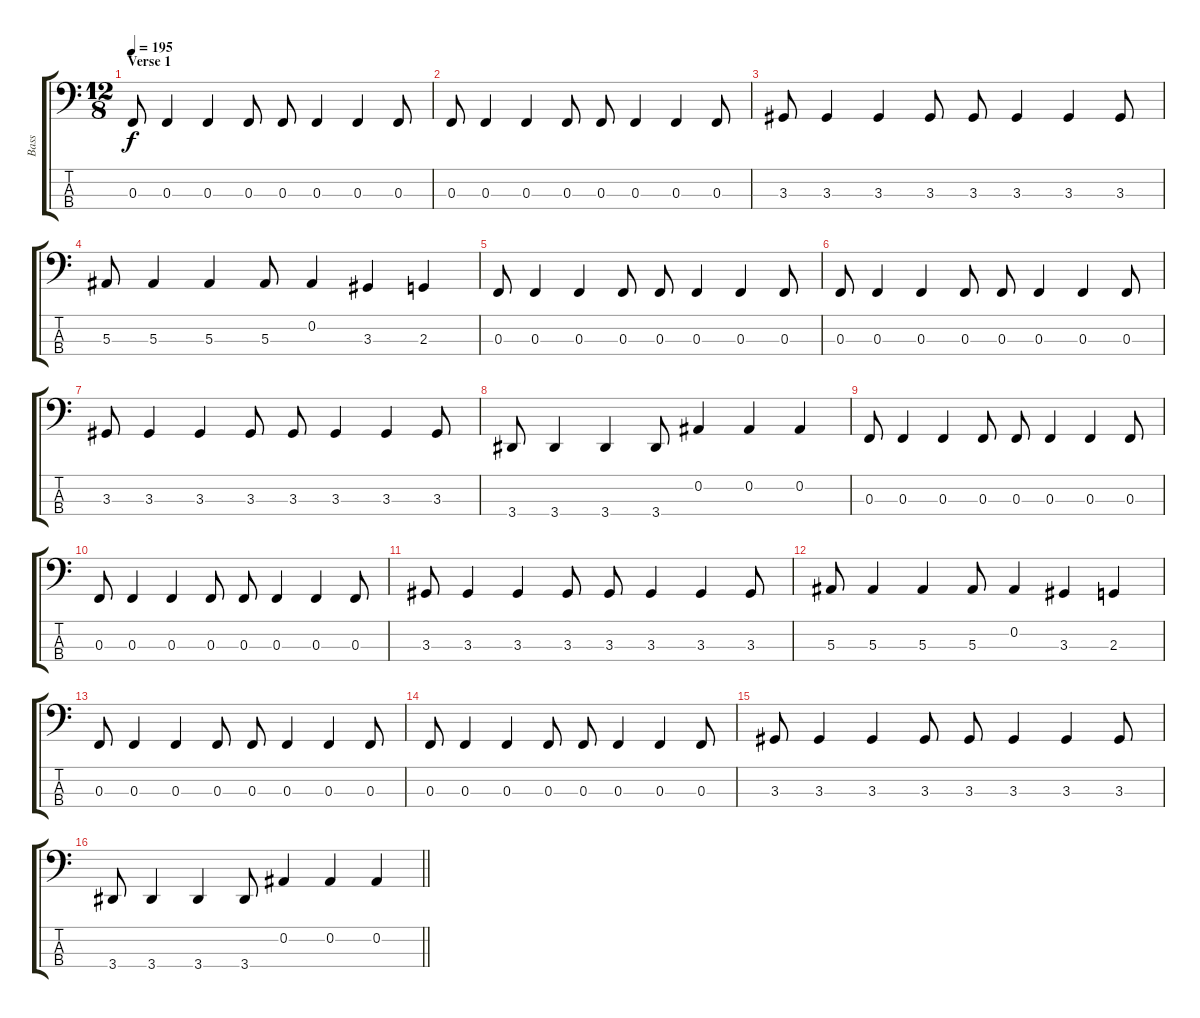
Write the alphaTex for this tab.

\track ("Bass" "Bass") {instrument electricbasspick}
\staff {score tabs}
\tuning (Eb2 Bb1 F1 C1) {hide}
\ts (12 8)
\section ("" "Verse 1")
\tempo 195
\clef f4
\ks c
0.3.8{dy f} 0.3.4 0.3.4 0.3.8 0.3.8 0.3.4 0.3.4 0.3.8 |
0.3.8 0.3.4 0.3.4 0.3.8 0.3.8 0.3.4 0.3.4 0.3.8 |
3.3.8 3.3.4 3.3.4 3.3.8 3.3.8 3.3.4 3.3.4 3.3.8 |
5.3.8 5.3.4 5.3.4 5.3.8 0.2.4 3.3.4 2.3.4 |
0.3.8 0.3.4 0.3.4 0.3.8 0.3.8 0.3.4 0.3.4 0.3.8 |
0.3.8 0.3.4 0.3.4 0.3.8 0.3.8 0.3.4 0.3.4 0.3.8 |
3.3.8 3.3.4 3.3.4 3.3.8 3.3.8 3.3.4 3.3.4 3.3.8 |
3.4.8 3.4.4 3.4.4 3.4.8 0.2.4 0.2.4 0.2.4 |
0.3.8 0.3.4 0.3.4 0.3.8 0.3.8 0.3.4 0.3.4 0.3.8 |
0.3.8 0.3.4 0.3.4 0.3.8 0.3.8 0.3.4 0.3.4 0.3.8 |
3.3.8 3.3.4 3.3.4 3.3.8 3.3.8 3.3.4 3.3.4 3.3.8 |
5.3.8 5.3.4 5.3.4 5.3.8 0.2.4 3.3.4 2.3.4 |
0.3.8 0.3.4 0.3.4 0.3.8 0.3.8 0.3.4 0.3.4 0.3.8 |
0.3.8 0.3.4 0.3.4 0.3.8 0.3.8 0.3.4 0.3.4 0.3.8 |
3.3.8 3.3.4 3.3.4 3.3.8 3.3.8 3.3.4 3.3.4 3.3.8 |
\barLineRight lightlight
3.4.8 3.4.4 3.4.4 3.4.8 0.2.4 0.2.4 0.2.4
